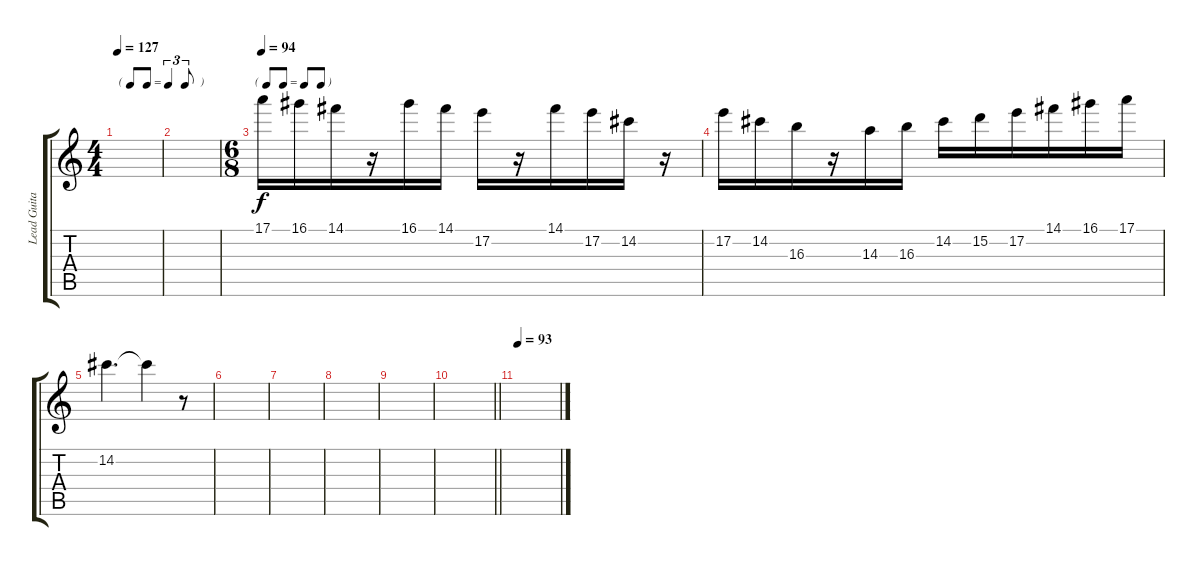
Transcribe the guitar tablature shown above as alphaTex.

\track ("Lead Guitar 1 [Peter Lindgrent]" "Lead Guita") {instrument distortionguitar}
\staff {score tabs}
\tuning (E4 B3 G3 D3 A2 E2) {hide}
\ts (4 4)
\tf triplet8th
\tempo 127
\clef g2
\ks c
|
|
\ts (6 8)
\tf none
\tempo 94
17.1.16 16.1.16 14.1.16 r.16 16.1.16 14.1.16 17.2.16 r.16 14.1.16 17.2.16 14.2.16 r.16 |
17.2.16 14.2.16 16.3.16 r.16 14.3.16 16.3.16 14.2.16 15.2.16 17.2.16 14.1.16 16.1.16 17.1.16 |
14.2.4{d} 14.2{t}.4{dy f} r.8 |
|
|
|
|
\barLineRight lightlight
|
\tempo 93
